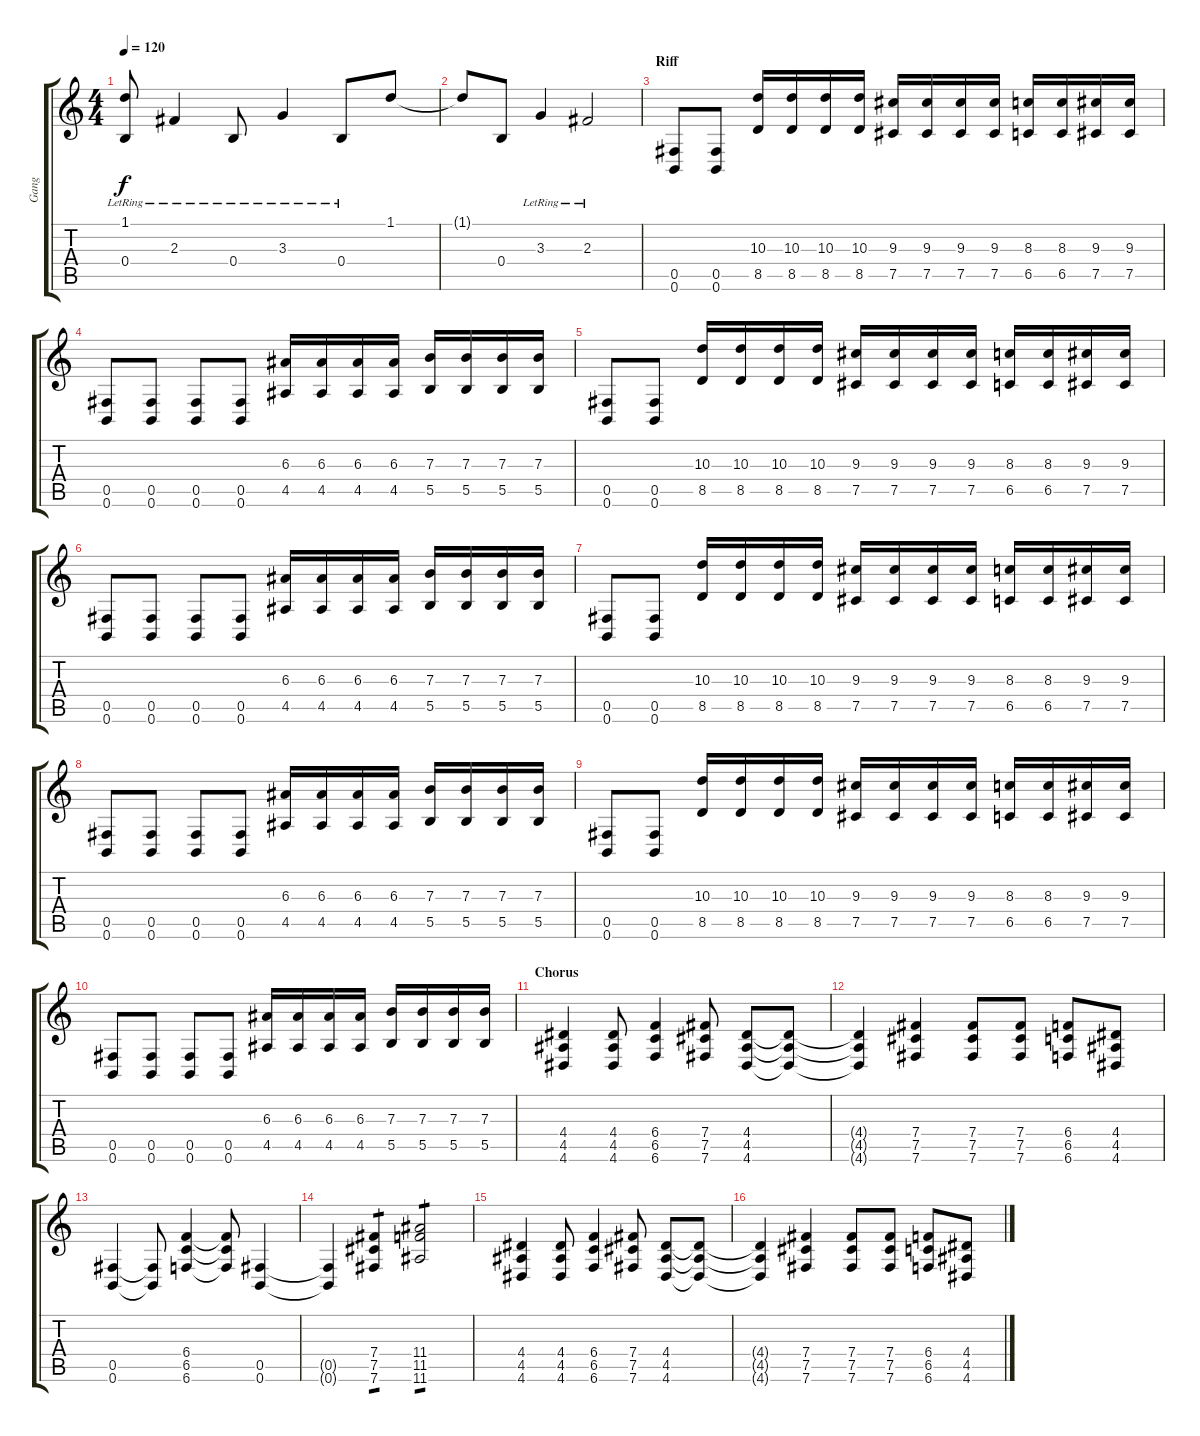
\track ("Gang" "Gang") {instrument distortionguitar}
\staff {score tabs}
\tuning (Db4 Ab3 E3 B2 Gb2 B1) {hide}
\ts (4 4)
\tempo 120
\clef g2
\ks c
(1.1{t} 0.4{lr}).8{dy f} 2.3{lr}.4 0.4{lr}.8 3.3{lr}.4 0.4{lr}.8 1.1.8 |
1.1{t}.8 0.4.8 3.3{lr}.4 2.3{lr}.2 |
\section ("" "Riff")
(0.5 0.6).8{volume 16 instrument distortionguitar} (0.5 0.6).8 (10.3 8.5).16 (10.3 8.5).16 (10.3 8.5).16 (10.3 8.5).16 (9.3 7.5).16 (9.3 7.5).16 (9.3 7.5).16 (9.3 7.5).16 (8.3 6.5).16 (8.3 6.5).16 (9.3 7.5).16 (9.3 7.5).16 |
(0.5 0.6).8 (0.5 0.6).8 (0.5 0.6).8 (0.5 0.6).8 (6.3 4.5).16 (6.3 4.5).16 (6.3 4.5).16 (6.3 4.5).16 (7.3 5.5).16 (7.3 5.5).16 (7.3 5.5).16 (7.3 5.5).16 |
(0.5 0.6).8 (0.5 0.6).8 (10.3 8.5).16 (10.3 8.5).16 (10.3 8.5).16 (10.3 8.5).16 (9.3 7.5).16 (9.3 7.5).16 (9.3 7.5).16 (9.3 7.5).16 (8.3 6.5).16 (8.3 6.5).16 (9.3 7.5).16 (9.3 7.5).16 |
(0.5 0.6).8 (0.5 0.6).8 (0.5 0.6).8 (0.5 0.6).8 (6.3 4.5).16 (6.3 4.5).16 (6.3 4.5).16 (6.3 4.5).16 (7.3 5.5).16 (7.3 5.5).16 (7.3 5.5).16 (7.3 5.5).16 |
(0.5 0.6).8 (0.5 0.6).8 (10.3 8.5).16 (10.3 8.5).16 (10.3 8.5).16 (10.3 8.5).16 (9.3 7.5).16 (9.3 7.5).16 (9.3 7.5).16 (9.3 7.5).16 (8.3 6.5).16 (8.3 6.5).16 (9.3 7.5).16 (9.3 7.5).16 |
(0.5 0.6).8 (0.5 0.6).8 (0.5 0.6).8 (0.5 0.6).8 (6.3 4.5).16 (6.3 4.5).16 (6.3 4.5).16 (6.3 4.5).16 (7.3 5.5).16 (7.3 5.5).16 (7.3 5.5).16 (7.3 5.5).16 |
(0.5 0.6).8 (0.5 0.6).8 (10.3 8.5).16 (10.3 8.5).16 (10.3 8.5).16 (10.3 8.5).16 (9.3 7.5).16 (9.3 7.5).16 (9.3 7.5).16 (9.3 7.5).16 (8.3 6.5).16 (8.3 6.5).16 (9.3 7.5).16 (9.3 7.5).16 |
(0.5 0.6).8 (0.5 0.6).8 (0.5 0.6).8 (0.5 0.6).8 (6.3 4.5).16 (6.3 4.5).16 (6.3 4.5).16 (6.3 4.5).16 (7.3 5.5).16 (7.3 5.5).16 (7.3 5.5).16 (7.3 5.5).16 |
\section ("" "Chorus")
(4.4 4.5 4.6).4 (4.4 4.5 4.6).8 (6.4 6.5 6.6).4 (7.4 7.5 7.6).8 (4.4 4.5 4.6).8 (4.4{t} 4.5{t} 4.6{t}).8 |
(4.4{t} 4.5{t} 4.6{t}).4 (7.4 7.5 7.6).4 (7.4 7.5 7.6).8 (7.4 7.5 7.6).8 (6.4 6.5 6.6).8 (4.4 4.5 4.6).8 |
(0.5 0.6).4 (0.5{t} 0.6{t}).8 (6.4 6.5 6.6).4 (6.4{t} 6.5{t} 6.6{t}).8 (0.5 0.6).4 |
(0.5{t} 0.6{t}).4 (7.4 7.5 7.6).4{tp 1} (11.4 11.5 11.6).2{tp 1} |
(4.4 4.5 4.6).4 (4.4 4.5 4.6).8 (6.4 6.5 6.6).4 (7.4 7.5 7.6).8 (4.4 4.5 4.6).8 (4.4{t} 4.5{t} 4.6{t}).8 |
(4.4{t} 4.5{t} 4.6{t}).4 (7.4 7.5 7.6).4 (7.4 7.5 7.6).8 (7.4 7.5 7.6).8 (6.4 6.5 6.6).8 (4.4 4.5 4.6).8
